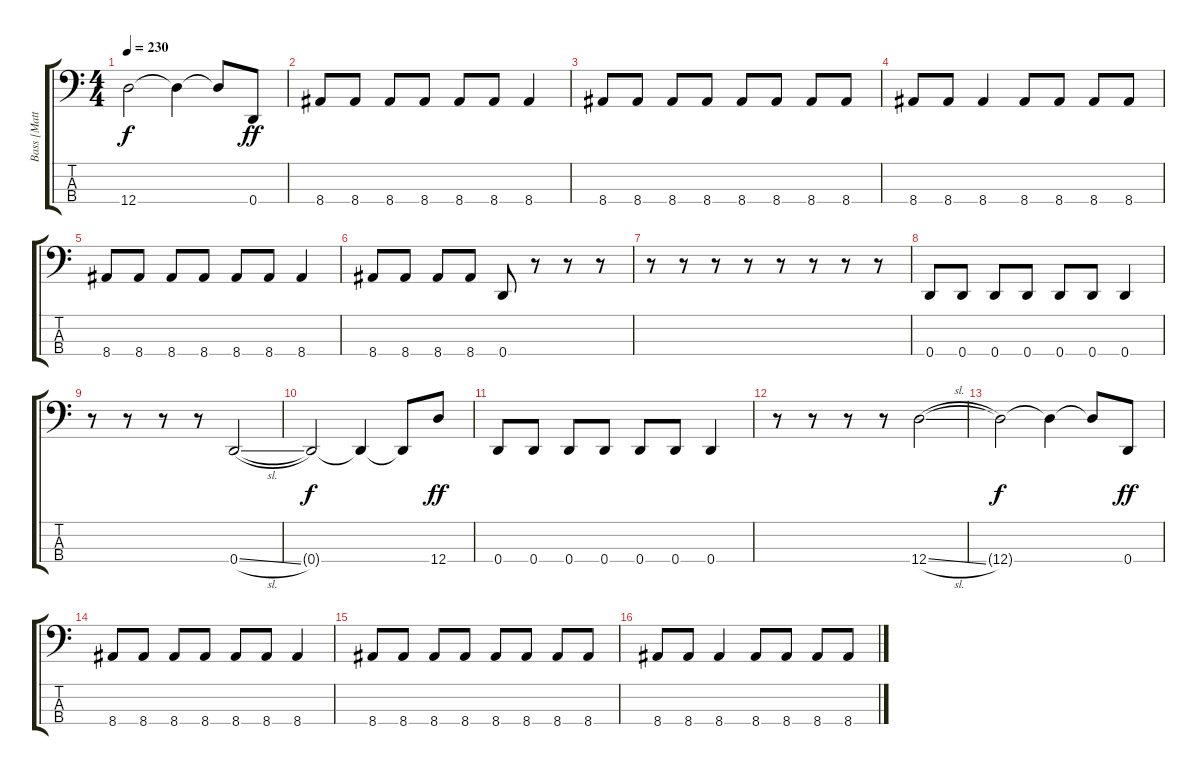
\track ("Bass [Matt]" "Bass [Matt") {instrument electricbasspick}
\staff {score tabs}
\tuning (G2 D2 A1 D1) {hide}
\ts (4 4)
\tempo 230
\clef f4
\ks c
12.4{t}.2{dy f} 12.4{t}.4 12.4{t}.8 0.4.8{dy ff} |
8.4.8 8.4.8 8.4.8 8.4.8 8.4.8 8.4.8 8.4.4 |
8.4.8 8.4.8 8.4.8 8.4.8 8.4.8 8.4.8 8.4.8 8.4.8 |
8.4.8 8.4.8 8.4.4 8.4.8 8.4.8 8.4.8 8.4.8 |
8.4.8 8.4.8 8.4.8 8.4.8 8.4.8 8.4.8 8.4.4 |
8.4.8 8.4.8 8.4.8 8.4.8 0.4.8 r.8 r.8 r.8 |
r.8 r.8 r.8 r.8 r.8 r.8 r.8 r.8 |
0.4.8 0.4.8 0.4.8 0.4.8 0.4.8 0.4.8 0.4.4 |
r.8 r.8 r.8 r.8 0.4{sl}.2 |
0.4{t}.2{dy f} 0.4{t}.4 0.4{t}.8 12.4.8{dy ff} |
0.4.8 0.4.8 0.4.8 0.4.8 0.4.8 0.4.8 0.4.4 |
r.8 r.8 r.8 r.8 12.4{sl}.2 |
12.4{t}.2{dy f} 12.4{t}.4 12.4{t}.8 0.4.8{dy ff} |
8.4.8 8.4.8 8.4.8 8.4.8 8.4.8 8.4.8 8.4.4 |
8.4.8 8.4.8 8.4.8 8.4.8 8.4.8 8.4.8 8.4.8 8.4.8 |
8.4.8 8.4.8 8.4.4 8.4.8 8.4.8 8.4.8 8.4.8
